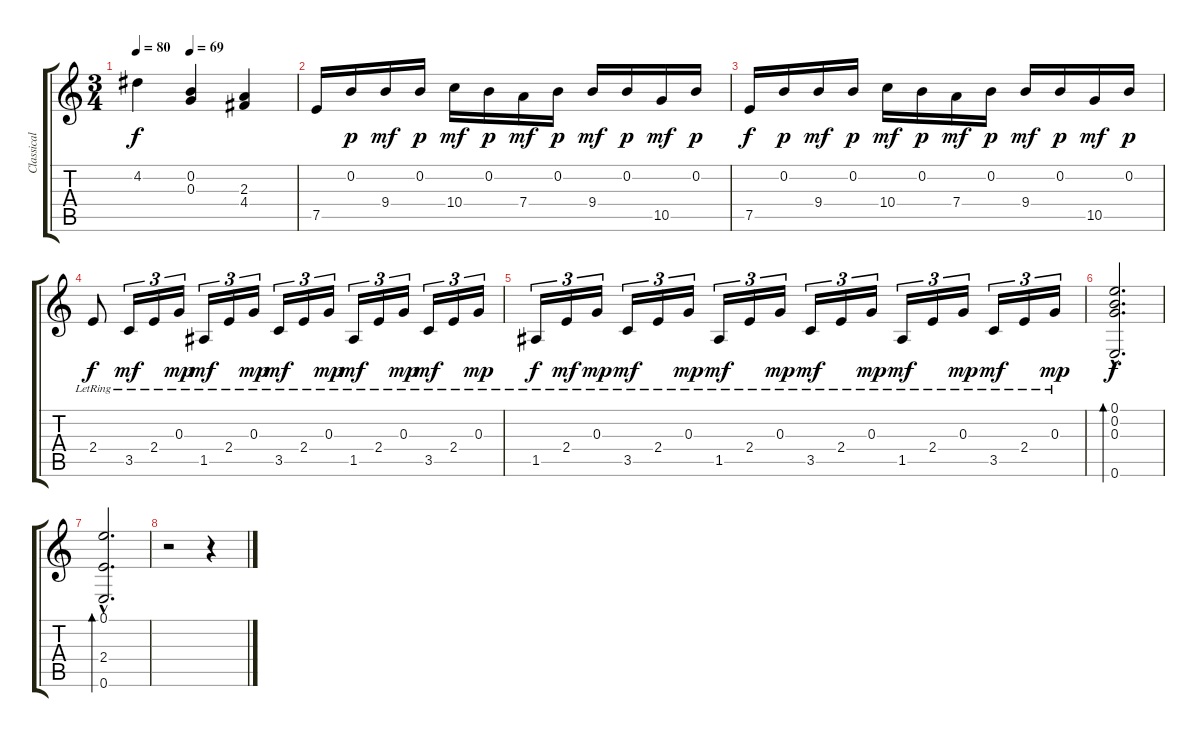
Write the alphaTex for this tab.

\track ("Classical Guitar" "Classical ") {instrument acousticguitarnylon}
\staff {score tabs}
\tuning (E4 B3 G3 D3 A2 E2) {hide}
\ts (3 4)
\tempo 80
\tempo (69 0.3333333333333333)
\clef g2
\ks c
4.2.4{dy f} (0.2 0.3).4 (2.3 4.4).4 |
7.5.16 0.2.16{dy p} 9.4.16{dy mf} 0.2.16{dy p} 10.4.16{dy mf} 0.2.16{dy p} 7.4.16{dy mf} 0.2.16{dy p} 9.4.16{dy mf} 0.2.16{dy p} 10.5.16{dy mf} 0.2.16{dy p} |
7.5.16{dy f} 0.2.16{dy p} 9.4.16{dy mf} 0.2.16{dy p} 10.4.16{dy mf} 0.2.16{dy p} 7.4.16{dy mf} 0.2.16{dy p} 9.4.16{dy mf} 0.2.16{dy p} 10.5.16{dy mf} 0.2.16{dy p} |
2.4{lr}.8{dy f} 3.5{lr}.16{tu (3 2) dy mf} 2.4{lr}.16{tu (3 2)} 0.3{lr}.16{tu (3 2) dy mp} 1.5{lr}.16{tu (3 2) dy mf} 2.4{lr}.16{tu (3 2)} 0.3{lr}.16{tu (3 2) dy mp} 3.5{lr}.16{tu (3 2) dy mf} 2.4{lr}.16{tu (3 2)} 0.3{lr}.16{tu (3 2) dy mp} 1.5{lr}.16{tu (3 2) dy mf} 2.4{lr}.16{tu (3 2)} 0.3{lr}.16{tu (3 2) dy mp} 3.5{lr}.16{tu (3 2) dy mf} 2.4{lr}.16{tu (3 2)} 0.3{lr}.16{tu (3 2) dy mp} |
1.5{lr}.16{tu (3 2) dy f} 2.4{lr}.16{tu (3 2) dy mf} 0.3{lr}.16{tu (3 2) dy mp} 3.5{lr}.16{tu (3 2) dy mf} 2.4{lr}.16{tu (3 2)} 0.3{lr}.16{tu (3 2) dy mp} 1.5{lr}.16{tu (3 2) dy mf} 2.4{lr}.16{tu (3 2)} 0.3{lr}.16{tu (3 2) dy mp} 3.5{lr}.16{tu (3 2) dy mf} 2.4{lr}.16{tu (3 2)} 0.3{lr}.16{tu (3 2) dy mp} 1.5{lr}.16{tu (3 2) dy mf} 2.4{lr}.16{tu (3 2)} 0.3{lr}.16{tu (3 2) dy mp} 3.5{lr}.16{tu (3 2) dy mf} 2.4{lr}.16{tu (3 2)} 0.3{lr}.16{tu (3 2) dy mp} |
(0.1{hac} 0.2{hac} 0.3{hac} 0.6{hac}).2{d bd 120 dy f} |
(0.1{hac} 2.4{hac} 0.6{hac}).2{d bd 120} |
r.2 r.4
